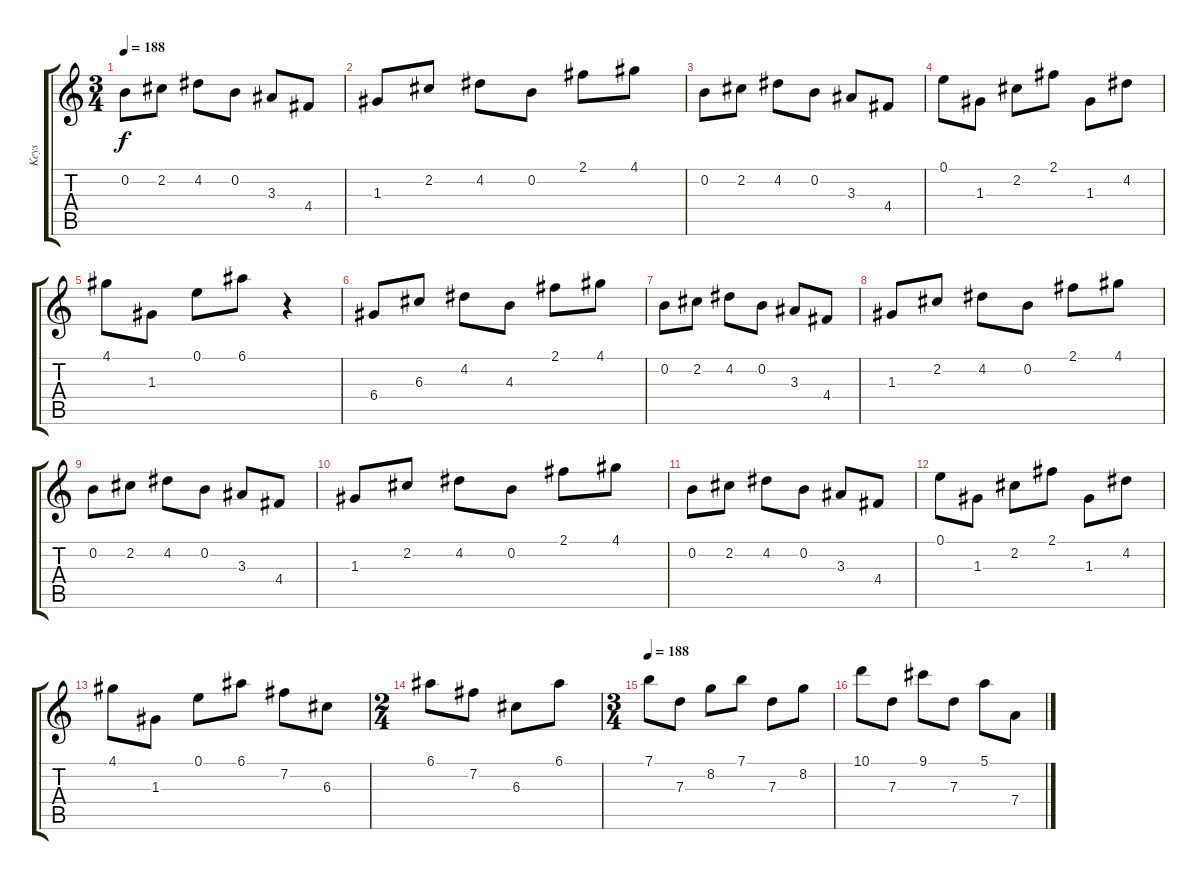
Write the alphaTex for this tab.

\track ("Keys" "Keys") {instrument acousticguitarnylon}
\staff {score tabs}
\tuning (E4 B3 G3 D3 A2 E2) {hide}
\ts (3 4)
\tempo 188
\clef g2
\ks c
0.2.8{dy f} 2.2.8 4.2.8 0.2.8 3.3.8 4.4.8 |
1.3.8 2.2.8 4.2.8 0.2.8 2.1.8 4.1.8 |
0.2.8 2.2.8 4.2.8 0.2.8 3.3.8 4.4.8 |
0.1.8 1.3.8 2.2.8 2.1.8 1.3.8 4.2.8 |
4.1.8 1.3.8 0.1.8 6.1.8 r.4 |
6.4.8 6.3.8 4.2.8 4.3.8 2.1.8 4.1.8 |
0.2.8 2.2.8 4.2.8 0.2.8 3.3.8 4.4.8 |
1.3.8 2.2.8 4.2.8 0.2.8 2.1.8 4.1.8 |
0.2.8 2.2.8 4.2.8 0.2.8 3.3.8 4.4.8 |
1.3.8 2.2.8 4.2.8 0.2.8 2.1.8 4.1.8 |
0.2.8 2.2.8 4.2.8 0.2.8 3.3.8 4.4.8 |
0.1.8 1.3.8 2.2.8 2.1.8 1.3.8 4.2.8 |
4.1.8 1.3.8 0.1.8 6.1.8 7.2.8 6.3.8 |
\ts (2 4)
6.1.8 7.2.8 6.3.8 6.1.8 |
\ts (3 4)
\tempo 188
7.1.8{instrument acousticgrandpiano} 7.3.8 8.2.8 7.1.8 7.3.8 8.2.8 |
10.1.8 7.3.8 9.1.8 7.3.8 5.1.8 7.4.8
